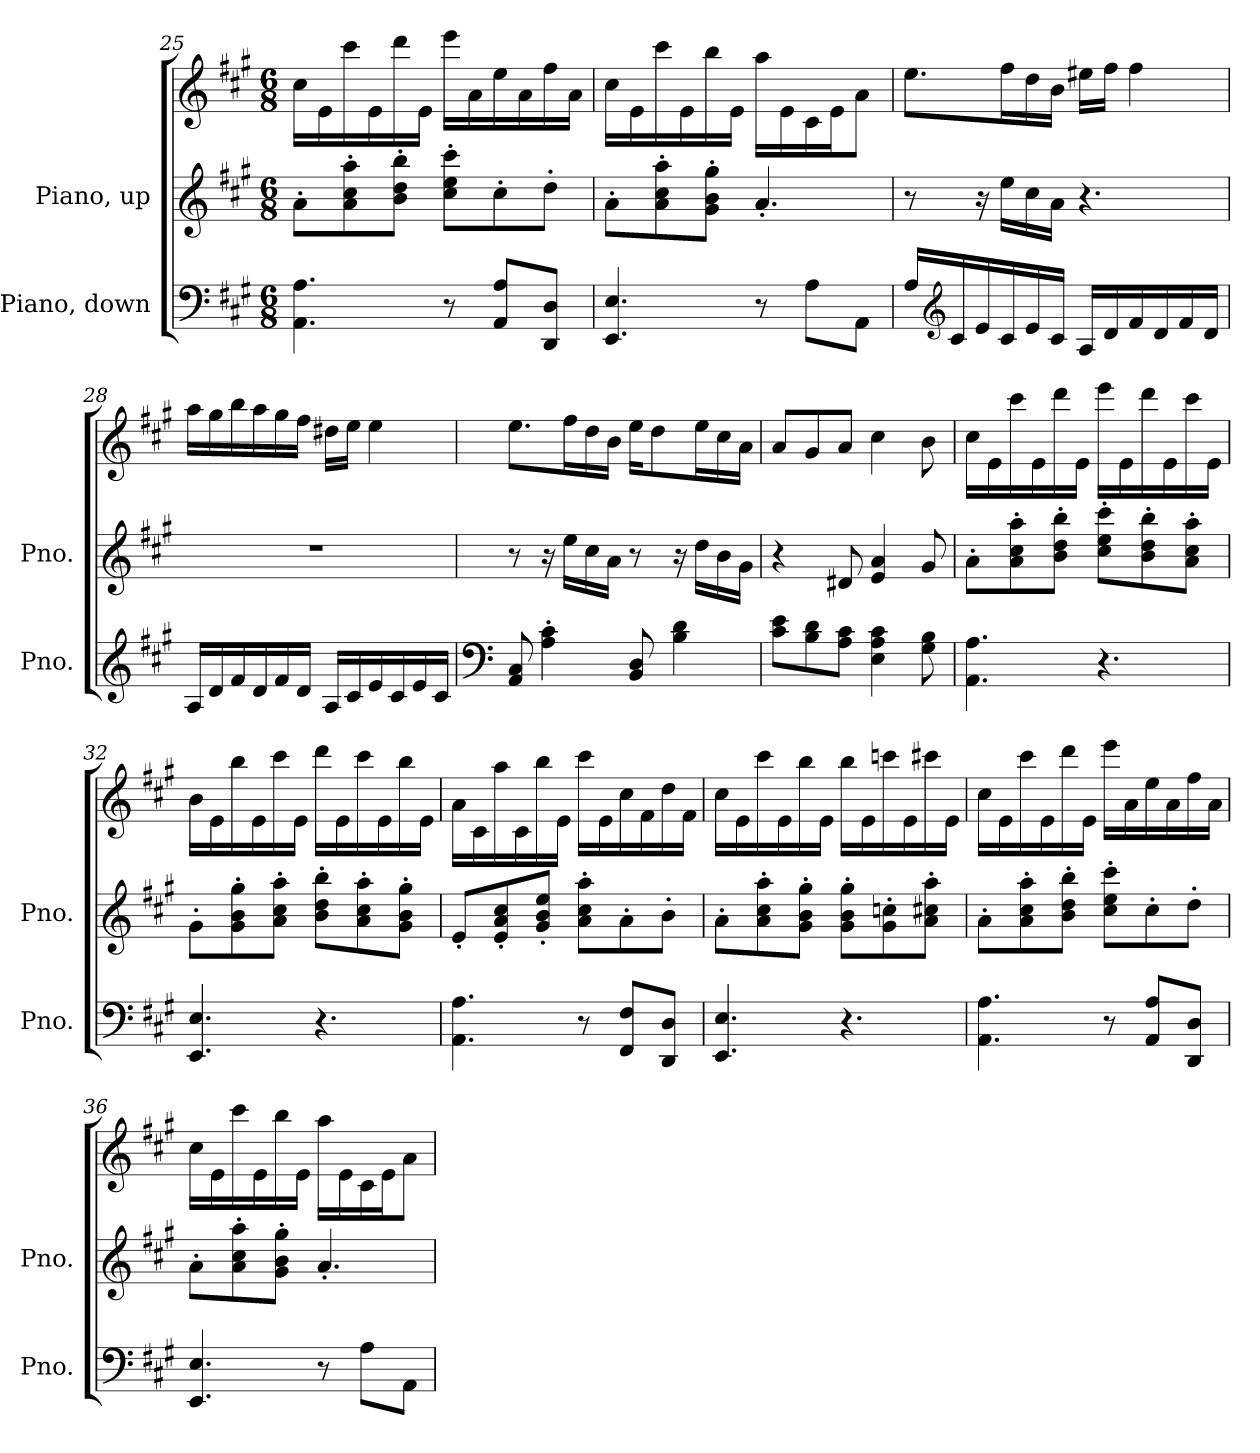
**kern	**kern	**kern
*part2	*part1	*part1
*staff3	*staff2	*staff1
*I"Piano, down	*I"Piano, up	*
*I'Pno.	*I'Pno.	*
*clefF4	*clefG2	*clefG2
*k[f#c#g#]	*k[f#c#g#]	*k[f#c#g#]
*M6/8	*M6/8	*M6/8
=25	=25	=25
4.AA\ 4.A\	8a'\L	16cc#\LL
.	.	16e\
.	8a\' 8cc#\' 8aa\'	16ccc#\
.	.	16e\
.	8b\' 8dd\' 8bb\'J	16ddd\
.	.	16e\JJ
8r	8cc#\' 8ee\' 8ccc#\'L	16eee\LL
.	.	16a\
8AA/ 8A/L	8cc#'\	16ee\
.	.	16a\
8DD/ 8D/J	8dd'\J	16ff#\
.	.	16a\JJ
=26	=26	=26
4.EE/ 4.E/	8a'\L	16cc#\LL
.	.	16e\
.	8a\' 8cc#\' 8aa\'	16ccc#\
.	.	16e\
.	8g#\' 8b\' 8gg#\'J	16bb\
.	.	16e\JJ
8r	4.a'/	16aa\LL
.	.	16e\
8A\L	.	16c#\
.	.	16e\J
8AA\J	.	8a\J
!!LO:LB:g=z
=27	=27	=27
16A/LL	8r	8.ee\L
*clefG2	*	*
16c#/	.	.
16e/	16r	.
16c#/	16ee\LL	16ff#\L
16e/	16cc#\	16dd\
16c#/JJ	16a\JJ	16b\JJ
16A/LL	4.r	16ee#X\LL
16d/	.	16ff#\JJ
16f#/	.	4ff#\
16d/	.	.
16f#/	.	.
16d/JJ	.	.
=28	=28	=28
16A/LL	2.r	16aa\LL
16d/	.	16gg#\
16f#/	.	16bb\
16d/	.	16aa\
16f#/	.	16gg#\
16d/JJ	.	16ff#\JJ
16A/LL	.	16dd#X\LL
16c#/	.	16ee\JJ
16e/	.	4ee\
16c#/	.	.
16e/	.	.
16c#/JJ	.	.
=29	=29	=29
*clefF4	*	*
8AA/ 8C#/	8r	8.ee\L
4A\' 4c#\'	16r	.
.	16ee\LL	16ff#\L
.	16cc#\	16dd\
.	16a\JJ	16b\JJ
8BB/ 8D/	8r	16ee\KL
.	.	8dd\
4B\ 4d\	16r	.
.	16dd\LL	16ee\L
.	16b\	16cc#\
.	16g#\JJ	16a\JJ
!!LO:LB:g=z
=30	=30	=30
8c#\ 8e\L	4r	8a/L
8B\ 8d\	.	8g#/
8A\ 8c#\J	8d#X/	8a/J
4E\ 4A\ 4c#\	4e/ 4a/	4cc#\
8G#\ 8B\	8g#/	8b\
=31	=31	=31
4.AA\ 4.A\	8a'\L	16cc#\LL
.	.	16e\
.	8a\' 8cc#\' 8aa\'	16ccc#\
.	.	16e\
.	8b\' 8dd\' 8bb\'J	16ddd\
.	.	16e\JJ
4.r	8cc#\' 8ee\' 8ccc#\'L	16eee\LL
.	.	16e\
.	8b\' 8dd\' 8bb\'	16ddd\
.	.	16e\
.	8a\' 8cc#\' 8aa\'J	16ccc#\
.	.	16e\JJ
=32	=32	=32
4.EE/ 4.E/	8g#'\L	16b\LL
.	.	16e\
.	8g#\' 8b\' 8gg#\'	16bb\
.	.	16e\
.	8a\' 8cc#\' 8aa\'J	16ccc#\
.	.	16e\JJ
4.r	8b\' 8dd\' 8bb\'L	16ddd\LL
.	.	16e\
.	8a\' 8cc#\' 8aa\'	16ccc#\
.	.	16e\
.	8g#\' 8b\' 8gg#\'J	16bb\
.	.	16e\JJ
!!LO:LB:g=z
=33	=33	=33
4.AA\ 4.A\	8e'/L	16a\LL
.	.	16c#\
.	8e/' 8a/' 8cc#/'	16aa\
.	.	16c#\
.	8g#/' 8b/' 8ee/'J	16bb\
.	.	16e\JJ
8r	8a\' 8cc#\' 8aa\'L	16ccc#\LL
.	.	16e\
8FF#/ 8F#/L	8a'\	16cc#\
.	.	16f#\
8DD/ 8D/J	8b'\J	16dd\
.	.	16f#\JJ
=34	=34	=34
4.EE/ 4.E/	8a'\L	16cc#\LL
.	.	16e\
.	8a\' 8cc#\' 8aa\'	16ccc#\
.	.	16e\
.	8g#\' 8b\' 8gg#\'J	16bb\
.	.	16e\JJ
4.r	8g#\' 8b\' 8gg#\'L	16bb\LL
.	.	16e\
.	8g#\' 8ccn\'	16cccn\
.	.	16e\
.	8a\' 8cc#X\' 8aa\'J	16ccc#X\
.	.	16e\JJ
=35	=35	=35
4.AA\ 4.A\	8a'\L	16cc#\LL
.	.	16e\
.	8a\' 8cc#\' 8aa\'	16ccc#\
.	.	16e\
.	8b\' 8dd\' 8bb\'J	16ddd\
.	.	16e\JJ
8r	8cc#\' 8ee\' 8ccc#\'L	16eee\LL
.	.	16a\
8AA/ 8A/L	8cc#'\	16ee\
.	.	16a\
8DD/ 8D/J	8dd'\J	16ff#\
.	.	16a\JJ
!!LO:PB:g=z
=36	=36	=36
4.EE/ 4.E/	8a'\L	16cc#\LL
.	.	16e\
.	8a\' 8cc#\' 8aa\'	16ccc#\
.	.	16e\
.	8g#\' 8b\' 8gg#\'J	16bb\
.	.	16e\JJ
8r	4.a'/	16aa\LL
.	.	16e\
8A\L	.	16c#\
.	.	16e\J
8AA\J	.	8a\J
=	=	=
*-	*-	*-
